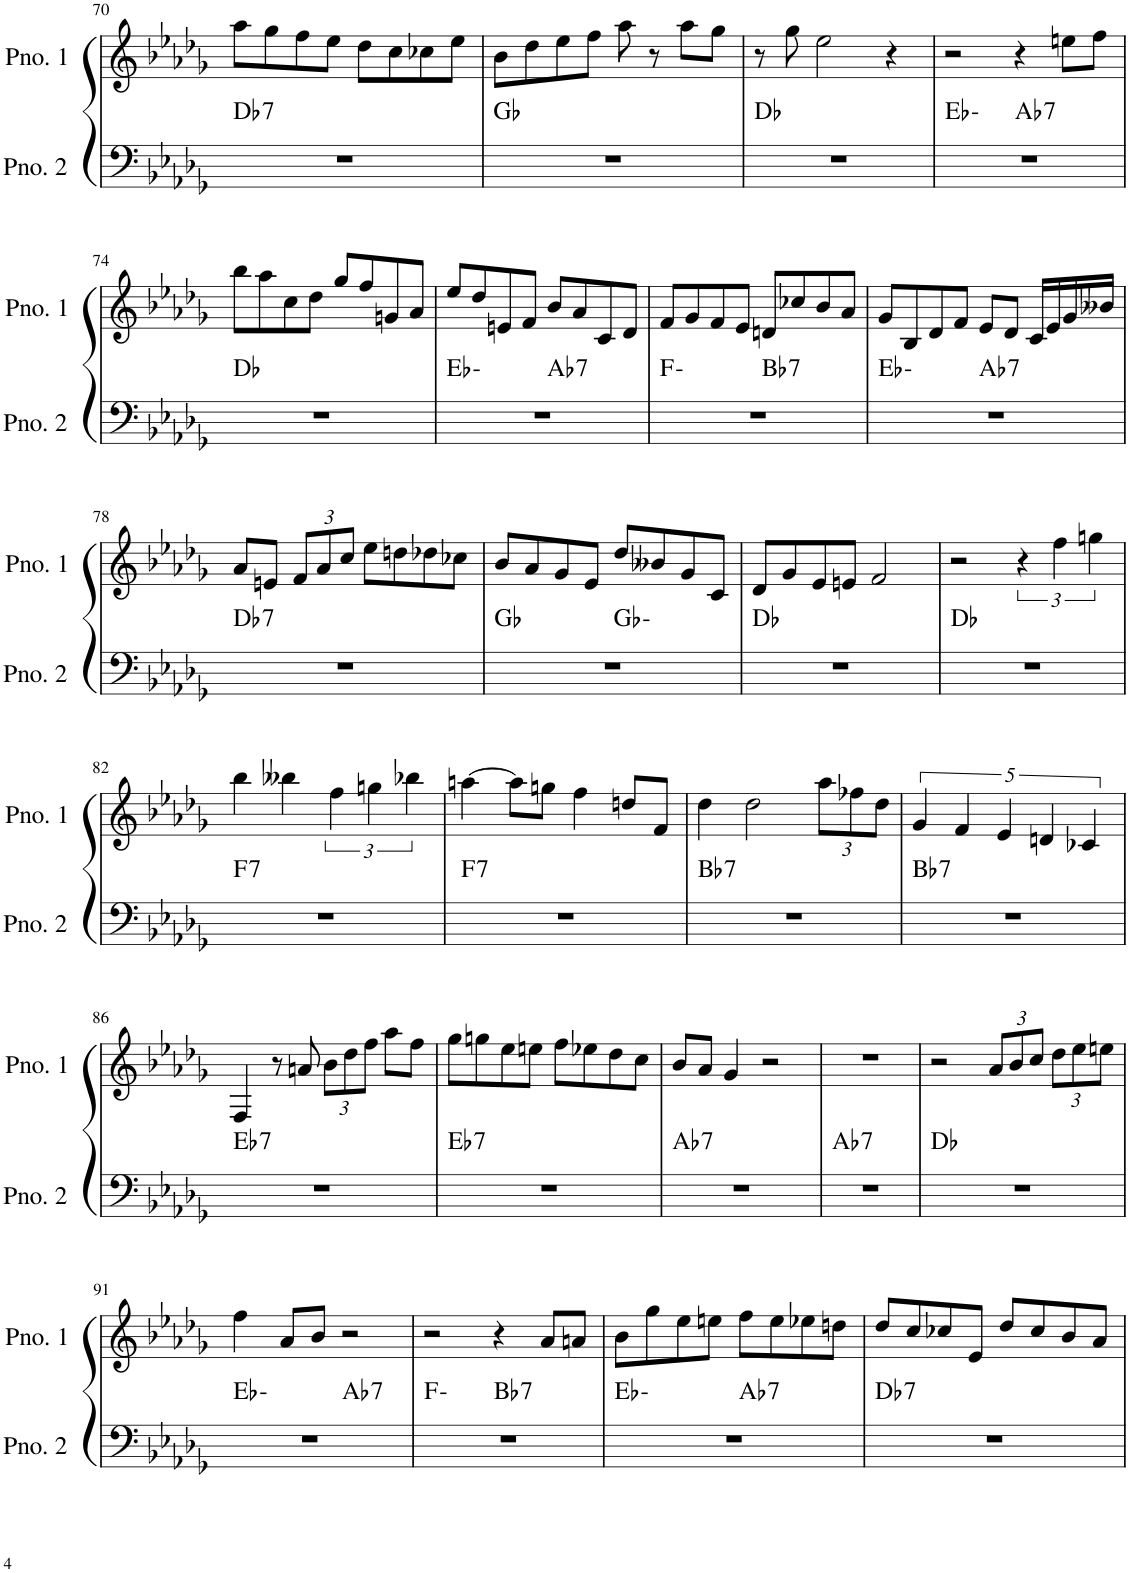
**kern	**harte	**kern
*part2	*part2	*part1
*staff2	*	*staff1
*I"ピアノ 2	*	*I"ピアノ 1
!!LO:PB:g=z
*clefF4	*	*clefG2
*k[b-e-a-d-g-]	*	*k[b-e-a-d-g-]
*M4/4	*	*M4/4
=70	=70	=70
!	!LO:H:kt=7	!
1r	Db:7	8aa-\L
.	.	8gg-\
.	.	8ff\
.	.	8ee-\J
.	.	8dd-\L
.	.	8cc\
.	.	8cc-X\
.	.	8ee-\J
=71	=71	=71
1r	Gb:maj	8b-\L
.	.	8dd-\
.	.	8ee-\
.	.	8ff\J
.	.	8aa-\
.	.	8r
.	.	8aa-\L
.	.	8gg-\J
=72	=72	=72
1r	Db:maj	8r
.	.	8gg-\
.	.	2ee-\
.	.	4r
=73	=73	=73
*^	*	*
1r	2ryy	Eb:min	2r
!	!	!LO:H:kt=7	!
.	2ryy	Ab:7	4r
.	.	.	8een\L
.	.	.	8ff\J
*v	*v	*	*
!!LO:LB:g=z
=74	=74	=74
1r	Db:maj	8bb-\L
.	.	8aa-\
.	.	8cc\
.	.	8dd-\J
.	.	8gg-/L
.	.	8ff/
.	.	8gn/
.	.	8a-/J
=75	=75	=75
*^	*	*
1r	2ryy	Eb:min	8ee-/L
.	.	.	8dd-/
.	.	.	8en/
.	.	.	8f/J
!	!	!LO:H:kt=7	!
.	2ryy	Ab:7	8b-/L
.	.	.	8a-/
.	.	.	8c/
.	.	.	8d-/J
=76	=76	=76	=76
1r	2ryy	F:min	8f/L
.	.	.	8g-/
.	.	.	8f/
.	.	.	8e-/J
!	!	!LO:H:kt=7	!
.	2ryy	Bb:7	8dn/L
.	.	.	8cc-X/
.	.	.	8b-/
.	.	.	8a-/J
=77	=77	=77	=77
1r	2ryy	Eb:min	8g-/L
.	.	.	8B-/
.	.	.	8d-/
.	.	.	8f/J
!	!	!LO:H:kt=7	!
.	2ryy	Ab:7	8e-/L
.	.	.	8d-/J
.	.	.	16c/LL
.	.	.	16e-/
.	.	.	16g-/
.	.	.	16b--X/JJ
!!LO:LB:g=z
=78	=78	=78	=78
!	!	!LO:H:kt=7	!
*v	*v	*	*
1r	Db:7	8a-/L
.	.	8en/J
*	*	*Xbrackettup
.	.	12f/L
.	.	12a-/
.	.	12cc/J
.	.	8ee-\L
.	.	8ddn\
.	.	8dd-X\
.	.	8cc-X\J
=79	=79	=79
*^	*	*
1r	2ryy	Gb:maj	8b-/L
.	.	.	8a-/
.	.	.	8g-/
.	.	.	8e-/J
.	2ryy	Gb:min	8dd-/L
.	.	.	8b--X/
.	.	.	8g-/
.	.	.	8c/J
*v	*v	*	*
=80	=80	=80
1r	Db:maj	8d-/L
.	.	8g-/
.	.	8e-/
.	.	8en/J
.	.	2f/
=81	=81	=81
1r	Db:maj	2r
*	*	*brackettup
.	.	6r
.	.	6ff\
.	.	6ggn\
!!LO:LB:g=z
=82	=82	=82
!	!LO:H:kt=7	!
1r	F:7	4bb-\
.	.	4bb--X\
.	.	6ff\
.	.	6ggn\
.	.	6bb-X\
=83	=83	=83
!	!LO:H:kt=7	!
1r	F:7	[4aan\
.	.	8aa\L]
.	.	8ggn\J
.	.	4ff\
.	.	8ddn/L
.	.	8f/J
=84	=84	=84
!	!LO:H:kt=7	!
1r	Bb:7	4dd-\
.	.	2dd-\
*	*	*Xbrackettup
.	.	12aa-\L
.	.	12ff-X\
.	.	12dd-\J
=85	=85	=85
*	*	*brackettup
!	!LO:H:kt=7	!
1r	Bb:7	5g-/
.	.	5f/
.	.	5e-/
.	.	5dn/
.	.	5c-X/
!!LO:LB:g=z
=86	=86	=86
!	!LO:H:kt=7	!
1r	Eb:7	4F/
.	.	8r
.	.	8an/
*	*	*Xbrackettup
.	.	12b-\L
.	.	12dd-\
.	.	12ff\J
.	.	8aa-\L
.	.	8ff\J
=87	=87	=87
!	!LO:H:kt=7	!
1r	Eb:7	8gg-\L
.	.	8ggn\
.	.	8ee-\
.	.	8een\J
.	.	8ff\L
.	.	8ee-X\
.	.	8dd-\
.	.	8cc\J
=88	=88	=88
!	!LO:H:kt=7	!
1r	Ab:7	8b-/L
.	.	8a-/J
.	.	4g-/
.	.	2r
=89	=89	=89
!	!LO:H:kt=7	!
1r	Ab:7	1r
=90	=90	=90
1r	Db:maj	2r
.	.	12a-/L
.	.	12b-/
.	.	12cc/J
.	.	12dd-\L
.	.	12ee-\
.	.	12een\J
!!LO:LB:g=z
=91	=91	=91
*^	*	*
1r	2ryy	Eb:min	4ff\
.	.	.	8a-/L
.	.	.	8b-/J
!	!	!LO:H:kt=7	!
.	2ryy	Ab:7	2r
=92	=92	=92	=92
1r	2ryy	F:min	2r
!	!	!LO:H:kt=7	!
.	2ryy	Bb:7	4r
.	.	.	8a-/L
.	.	.	8an/J
=93	=93	=93	=93
1r	2ryy	Eb:min	8b-\L
.	.	.	8gg-\
.	.	.	8ee-\
.	.	.	8een\J
!	!	!LO:H:kt=7	!
.	2ryy	Ab:7	8ff\L
.	.	.	8ee\
.	.	.	8ee-X\
.	.	.	8ddn\J
=94	=94	=94	=94
!	!	!LO:H:kt=7	!
*v	*v	*	*
1r	Db:7	8dd-/L
.	.	8cc/
.	.	8cc-X/
.	.	8e-/J
.	.	8dd-/L
.	.	8cc-/
.	.	8b-/
.	.	8a-/J
=	=	=
*-	*-	*-
